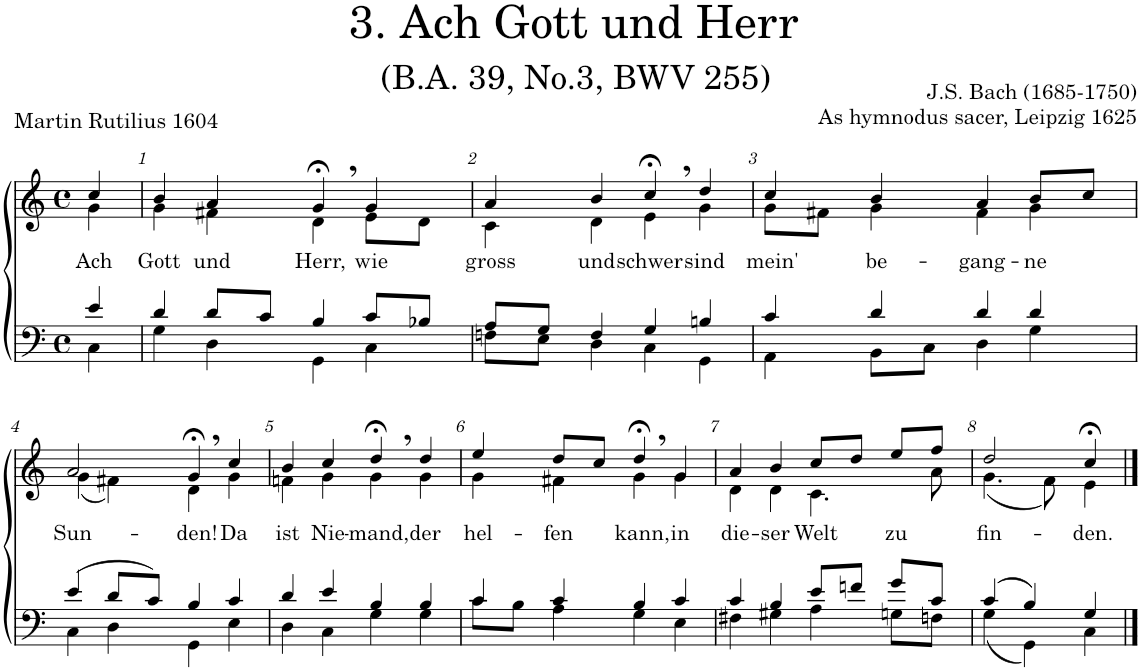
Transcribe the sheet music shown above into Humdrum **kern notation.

**kern	**kern	**text
*part2	*part1	*part1
*staff2	*staff1	*staff1
*I"Tenor/Bass	*I"Soprano/Alto	*
*clefF4	*clefG2	*
*k[]	*k[]	*
*M4/4	*M4/4	*
*met(c)	*met(c)	*
=	=	=
*^	*	*
!	!	!	!LO:LY:b
*	*	*^	*
4e/	4C\	4cc/	4g\	Ach
=1	=1	=1	=1	=1
!	!	!	!	!LO:LY:b
4d/	4G\	4b;</	4g\	Gott
!	!	!	!	!LO:LY:b
8d/L	4D\	4a/	4f#X\	und
8c/J	.	.	.	.
!	!	!	!	!LO:LY:b
4B/	4GG\	4g;<,/	4d\	Herr,
!	!	!	!	!LO:LY:b
8c/L	4C\	4g/	8e\L	wie
8B-X/J	.	.	8d\J	.
=2	=2	=2	=2	=2
!	!	!	!	!LO:LY:b
8A/L	8Fn\L	4a;</	4c\	gross
8G/J	8E\J	.	.	.
!	!	!	!	!LO:LY:b
4F/	4D\	4b/	4d\	und
!	!	!	!	!LO:LY:b
4G/	4C\	4cc;<,/	4e\	schwer
!	!	!	!	!LO:LY:b
4Bn/	4GG\	4dd/	4g\	sind
=3	=3	=3	=3	=3
!	!	!	!	!LO:LY:b
4c/	4AA\	4cc;</	8g\L	mein'
.	.	.	8f#X\J	.
!	!	!	!	!LO:LY:b
4d/	8BB\L	4b/	4g\	be-
.	8C\J	.	.	.
!	!	!	!	!LO:LY:b
4d/	4D\	4a/	4f#\	-gang-
!	!	!	!	!LO:LY:b
4d/	4G\	8b/L	4g\	ne
.	.	8cc/J	.	.
!!LO:LB:g=z	!!
=4	=4	=4	=4	=4
!	!	!	!	!LO:LY:b
(4e/	4C\	2a;</	(4g\	Sun-
8d/L	4D\	.	4f#X\)	.
8c/J)	.	.	.	.
!	!	!	!	!LO:LY:b
4B/	4GG\	4g;<,/	4d\	-den!
!	!	!	!	!LO:LY:b
4c/	4E\	4cc/	4g\	Da
=5	=5	=5	=5	=5
!	!	!	!	!LO:LY:b
4d/	4D\	4b;</	4fn\	ist
!	!	!	!	!LO:LY:b
4e/	4C\	4cc/	4g\	Nie-
!	!	!	!	!LO:LY:b
4B/	4G\	4dd;<,/	4g\	-mand,
!	!	!	!	!LO:LY:b
4B/	4G\	4dd/	4g\	der
=6	=6	=6	=6	=6
!	!	!	!	!LO:LY:b
4c/	8c\L	4ee;</	4g\	hel-
.	8B\J	.	.	.
!	!	!	!	!LO:LY:b
4c/	4A\	8dd/L	4f#X\	-fen
.	.	8cc/J	.	.
!	!	!	!	!LO:LY:b
4B/	4G\	4dd;<,/	4g\	kann,
!	!	!	!	!LO:LY:b
4c/	4E\	4g/	4g\	in
=7	=7	=7	=7	=7
!	!	!	!	!LO:LY:b
4c/	4F#X\	4a;</	4d\	die-
!	!	!	!	!LO:LY:b
4B/	4G#X\	4b/	4d\	-ser
!	!	!	!	!LO:LY:b
8e/L	4A\	8cc/L	4.c\	Welt
8fn/J	.	8dd/J	.	.
!	!	!	!	!LO:LY:b
8g/L	8Gn\L	8ee/L	.	zu
8c/J	8Fn\J	8ff/J	8a\	.
=8	=8	=8	=8	=8
!	!	!	!	!LO:LY:b
(4c/	(4G\	2dd;</	(4.g\	fin-
4B/)	4GG\)	.	.	.
.	.	.	8f\)	.
!	!	!	!	!LO:LY:b
4G/	4C\	4cc;</	4e\	-den.
*v	*v	*	*	*
*	*v	*v	*
==	==	==
*-	*-	*-
